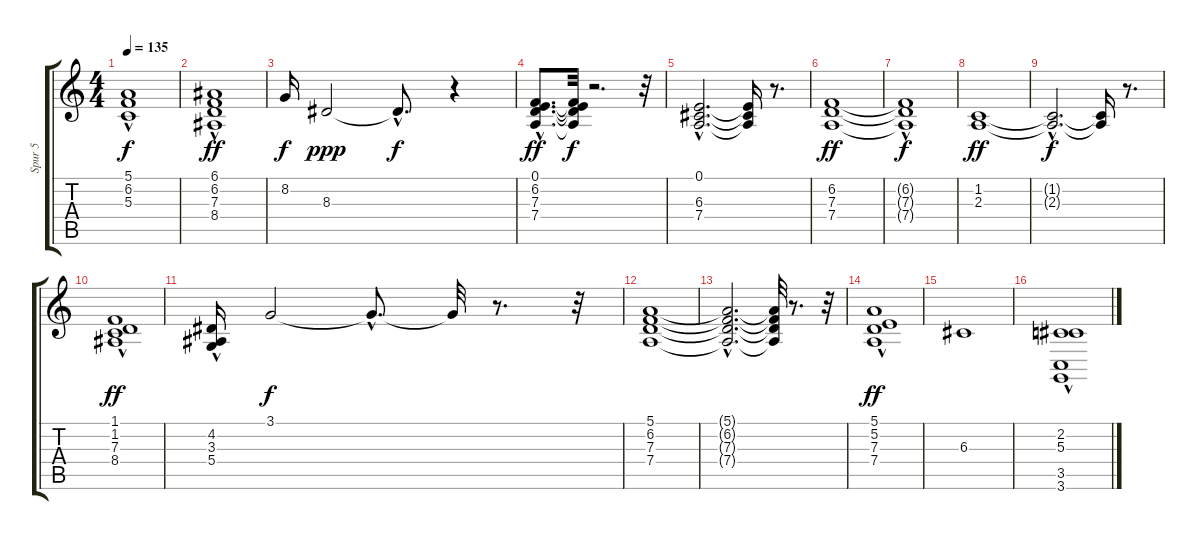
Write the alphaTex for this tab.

\track ("Spur 5" "Spur 5") {instrument choiraahs}
\staff {score tabs}
\tuning (E4 B3 G3 D3 A2 E2) {hide}
\ts (4 4)
\tempo 135
\clef g2
\ks c
(5.1{hac t} 6.2{hac t} 5.3{t}).1{dy f} |
(6.1 6.2{hac} 7.3{hac} 8.4).1{dy ff} |
8.2.16{dy f} 8.3.2{dy ppp} 8.3{hac t}.8{d dy f} r.4 |
(0.1{hac} 6.2{hac} 7.3{hac} 7.4{hac}).8{d dy ff} (0.1{t} 6.2{t} 7.3{t} 7.4{t}).32{dy f} r.2{d} r.32 |
(0.1{hac} 6.3{hac} 7.4{hac}).2{d} (0.1{t} 6.3{t} 7.4{t}).16 r.8{d} |
(6.2 7.3 7.4).1{dy ff} |
(6.2{t} 7.3{hac t} 7.4{hac t}).1{dy f} |
(1.2 2.3).1{dy ff} |
(1.2{hac t} 2.3{hac t}).2{d dy f} (1.2{t} 2.3{t}).16 r.8{d} |
(1.1 1.2{hac} 7.3{hac} 8.4{hac}).1{dy ff} |
(4.2{hac} 3.3{hac} 5.4{hac}).16 3.1.2{dy f} 3.1{hac t}.8{d} 3.1{t}.32 r.8{d} r.32 |
(5.1 6.2 7.3 7.4).1 |
(5.1{hac t} 6.2{hac t} 7.3{hac t} 7.4{hac t}).2{d} (5.1{t} 6.2{t} 7.3{t} 7.4{t}).32 r.8{d} r.32 |
(5.1 5.2 7.3{hac} 7.4).1{dy ff} |
6.3.1 |
(2.2 5.3 3.5{hac} 3.6).1
